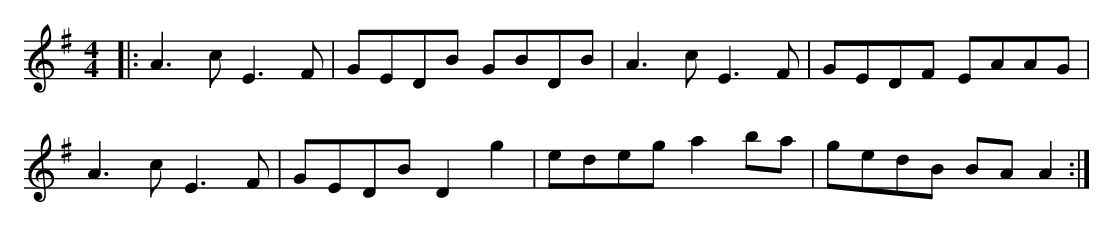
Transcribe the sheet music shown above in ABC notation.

X:1
M:4/4
K:Ador
|:A3 c E3 F|GEDB GBDB|A3 c E3 F|GEDF EAAG|
A3 c E3 F|GEDB D2 g2|edeg a2 ba|gedB BA A2:|
